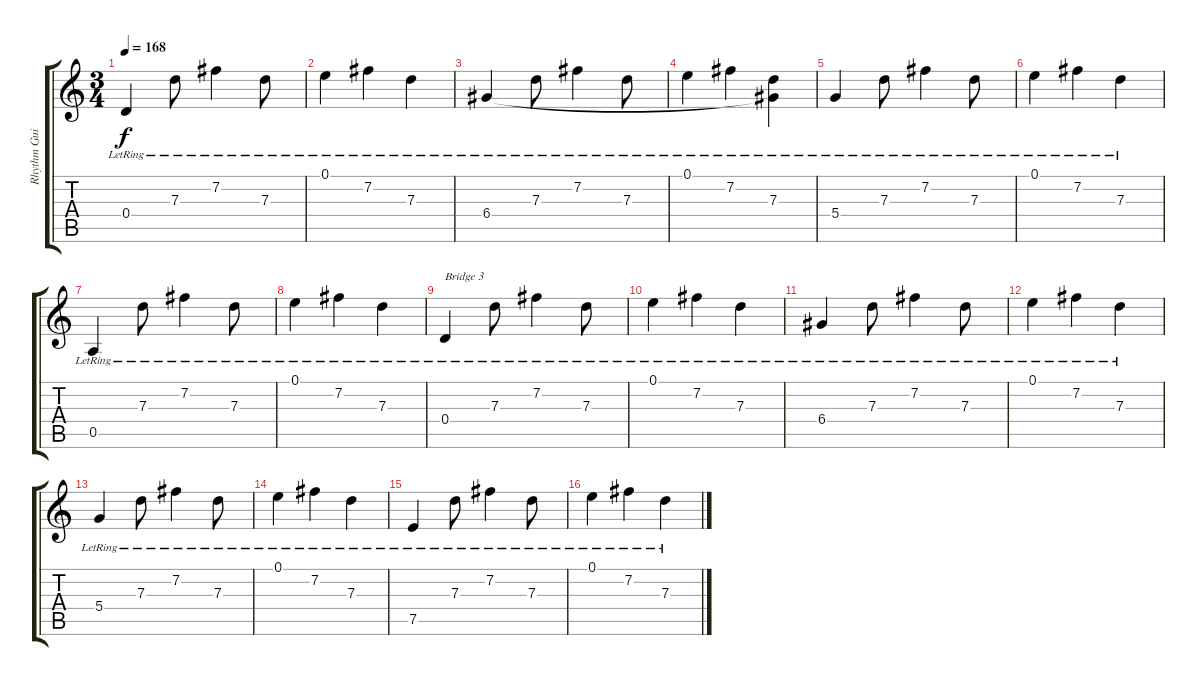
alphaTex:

\track ("Rhythm Guitar" "Rhythm Gui") {instrument distortionguitar}
\staff {score tabs}
\tuning (E4 B3 G3 D3 A2 E2) {hide}
\ts (3 4)
\tempo 168
\clef g2
\ks c
0.4{lr}.4{dy f} 7.3{lr}.8 7.2{lr}.4 7.3{lr}.8 |
0.1{lr}.4 7.2{lr}.4 7.3{lr}.4 |
6.4{lr}.4 7.3{lr}.8 7.2{lr}.4 7.3{lr}.8 |
0.1{lr}.4 7.2{lr}.4 (7.3{lr} 6.4{t}).4 |
5.4{lr}.4 7.3{lr}.8 7.2{lr}.4 7.3{lr}.8 |
0.1{lr}.4 7.2{lr}.4 7.3{lr}.4 |
0.5{lr}.4 7.3{lr}.8 7.2{lr}.4 7.3{lr}.8 |
0.1{lr}.4 7.2{lr}.4 7.3{lr}.4 |
0.4{lr}.4{txt "Bridge 3"} 7.3{lr}.8 7.2{lr}.4 7.3{lr}.8 |
0.1{lr}.4 7.2{lr}.4 7.3{lr}.4 |
6.4{lr}.4 7.3{lr}.8 7.2{lr}.4 7.3{lr}.8 |
0.1{lr}.4 7.2{lr}.4 7.3{lr}.4 |
5.4{lr}.4 7.3{lr}.8 7.2{lr}.4 7.3{lr}.8 |
0.1{lr}.4 7.2{lr}.4 7.3{lr}.4 |
7.5{lr}.4 7.3{lr}.8 7.2{lr}.4 7.3{lr}.8 |
0.1{lr}.4 7.2{lr}.4 7.3{lr}.4
